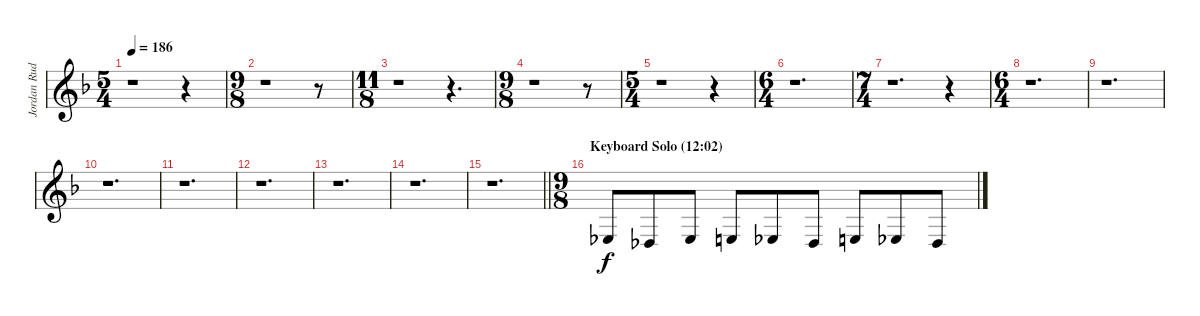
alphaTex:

\track ("Jordan Rudess Strings" "Jordan Rud") {instrument stringensemble1}
\staff {score}
\tuning (E4 B3 G3 D3 A2 E2 B1) {hide}
\ts (5 4)
\tempo 186
\clef g2
\ks dminor
r.1{dy f} r.4 |
\ts (9 8)
r.1 r.8 |
\ts (11 8)
r.1 r.4{d} |
\ts (9 8)
r.1 r.8 |
\ts (5 4)
r.1 r.4 |
\ts (6 4)
r.1{d} |
\ts (7 4)
r.1{d} r.4 |
\ts (6 4)
r.1{d} |
r.1{d} |
r.1{d} |
r.1{d} |
r.1{d} |
r.1{d} |
r.1{d} |
\barLineRight lightlight
r.1{d} |
\ts (9 8)
\section ("" "Keyboard Solo (12:02)")
6.5.8{volume 11 instrument lead2sawtooth} 4.5.8 6.5.8 7.5.8 6.5.8 4.5.8 7.5.8 6.5.8 4.5.8
